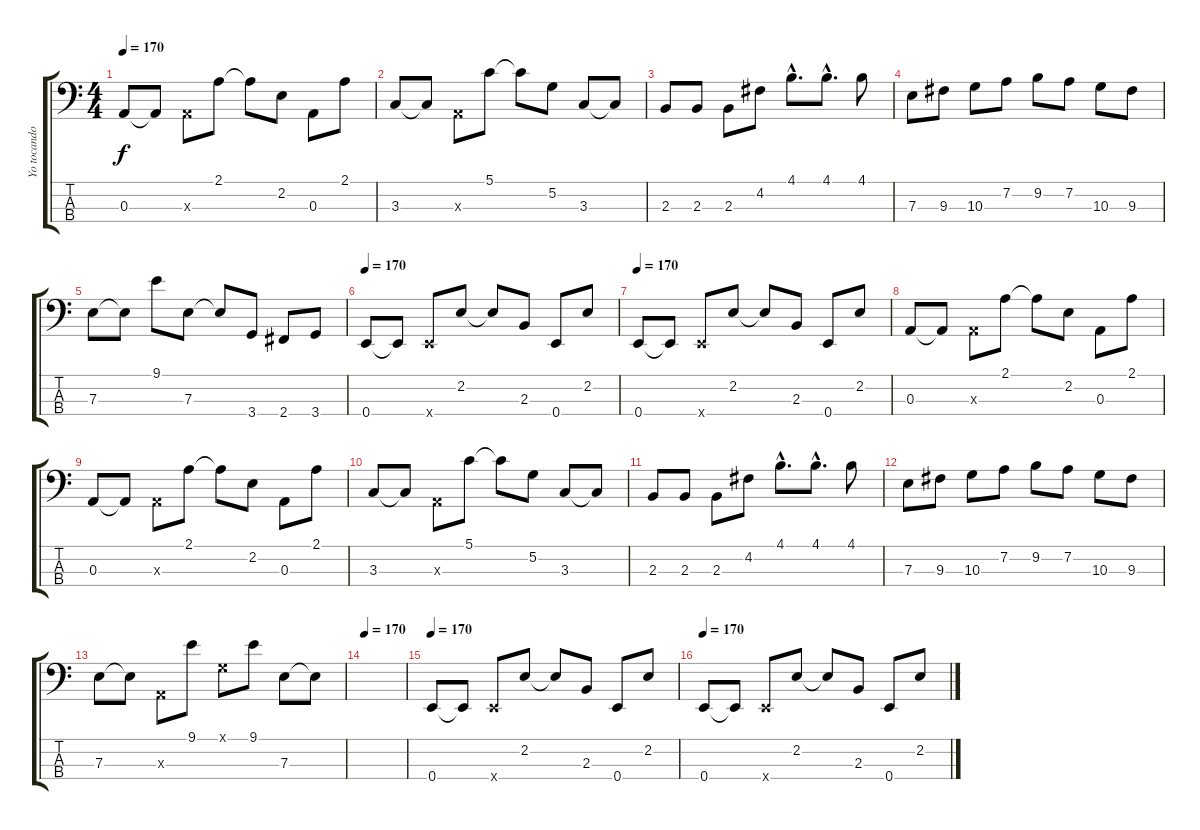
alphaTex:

\track ("Yo tocando bajo con los dedos." "Yo tocando") {instrument electricbassfinger}
\staff {score tabs}
\tuning (G2 D2 A1 E1) {hide}
\ts (4 4)
\tempo 170
\clef f4
\ks c
0.3.8{dy f} 0.3{t}.8 0.3{x}.8 2.1.8 2.1{t}.8 2.2.8 0.3.8 2.1.8 |
3.3.8 3.3{t}.8 0.3{x}.8 5.1.8 5.1{t}.8 5.2.8 3.3.8 3.3{t}.8 |
2.3.8 2.3.8 2.3.8 4.2.8 4.1{hac}.8{d} 4.1{hac}.8{d} 4.1.8 |
7.3.8 9.3.8 10.3.8 7.2.8 9.2.8 7.2.8 10.3.8 9.3.8 |
7.3.8 7.3{t}.8 9.1.8 7.3.8 7.3{t}.8 3.4.8 2.4.8 3.4.8 |
\tempo 170
0.4.8 0.4{t}.8 0.4{x}.8 2.2.8 2.2{t}.8 2.3.8 0.4.8 2.2.8 |
\tempo 170
0.4.8 0.4{t}.8 0.4{x}.8 2.2.8 2.2{t}.8 2.3.8 0.4.8 2.2.8 |
0.3.8 0.3{t}.8 0.3{x}.8 2.1.8 2.1{t}.8 2.2.8 0.3.8 2.1.8 |
0.3.8 0.3{t}.8 0.3{x}.8 2.1.8 2.1{t}.8 2.2.8 0.3.8 2.1.8 |
3.3.8 3.3{t}.8 0.3{x}.8 5.1.8 5.1{t}.8 5.2.8 3.3.8 3.3{t}.8 |
2.3.8 2.3.8 2.3.8 4.2.8 4.1{hac}.8{d} 4.1{hac}.8{d} 4.1.8 |
7.3.8 9.3.8 10.3.8 7.2.8 9.2.8 7.2.8 10.3.8 9.3.8 |
7.3.8 7.3{t}.8 0.3{x}.8 9.1.8 0.1{x}.8 9.1.8 7.3.8 7.3{t}.8 |
\tempo 170
|
\tempo 170
0.4.8 0.4{t}.8 0.4{x}.8 2.2.8 2.2{t}.8 2.3.8 0.4.8 2.2.8 |
\tempo 170
0.4.8 0.4{t}.8 0.4{x}.8 2.2.8 2.2{t}.8 2.3.8 0.4.8 2.2.8
